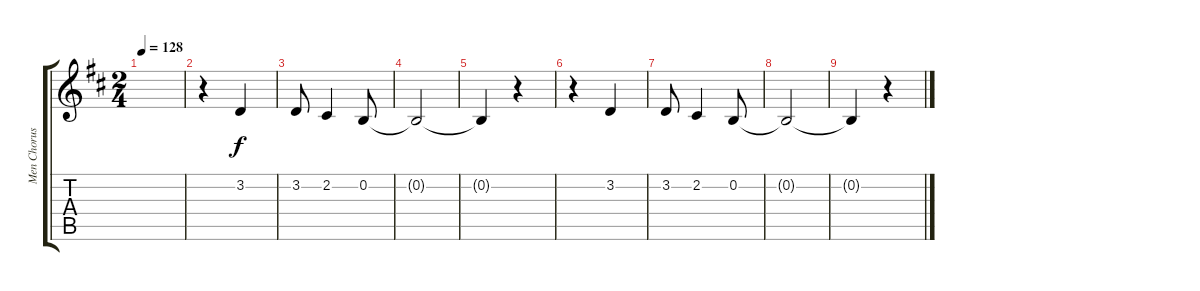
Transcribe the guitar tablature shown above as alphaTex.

\track ("Men Chorus" "Men Chorus") {instrument choiraahs}
\staff {score tabs}
\tuning (E4 B3 G3 D3 A2 E2) {hide}
\ts (2 4)
\tempo 128
\clef g2
\ks d
|
r.4 3.2.4 |
3.2.8 2.2.4 0.2.8 |
0.2{t}.2 |
0.2{t}.4 r.4 |
r.4 3.2.4 |
3.2.8 2.2.4 0.2.8 |
0.2{t}.2 |
0.2{t}.4 r.4
